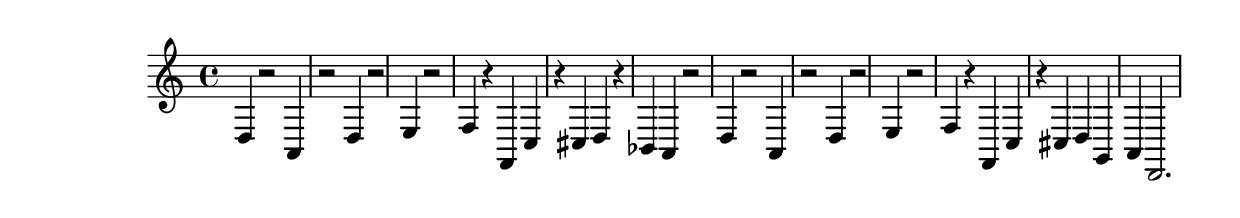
%%  quinto_basso.ly
%%  Copyright (c) 2011 Benjamin Coudrin <benjamin.coudrin@gmail.com>
%%                All Rights Reserved
%%
%%  Copyleft :
%%  This program is free software. It comes without any warranty, to
%%  the extent permitted by applicable law. You can redistribute it
%%  and/or modify it under the terms of the Do What The Fuck You Want
%%  To Public License, Version 2, as published by Sam Hocevar. See
%%  http://sam.zoy.org/wtfpl/COPYING for more details.

\relative c {
  d4 r2
  a4 r2
  d4 r2
  e4 r2
  f4 r4 f,4
  c'4 r4 cis4
  d4 r4 bes4
  a4 r2
  d4 r2
  a4 r2
  d4 r2
  e4 r2
  f4 r4 f,4
  c'4 r4 cis4
  d4 g,4 a4
  d,2.
}